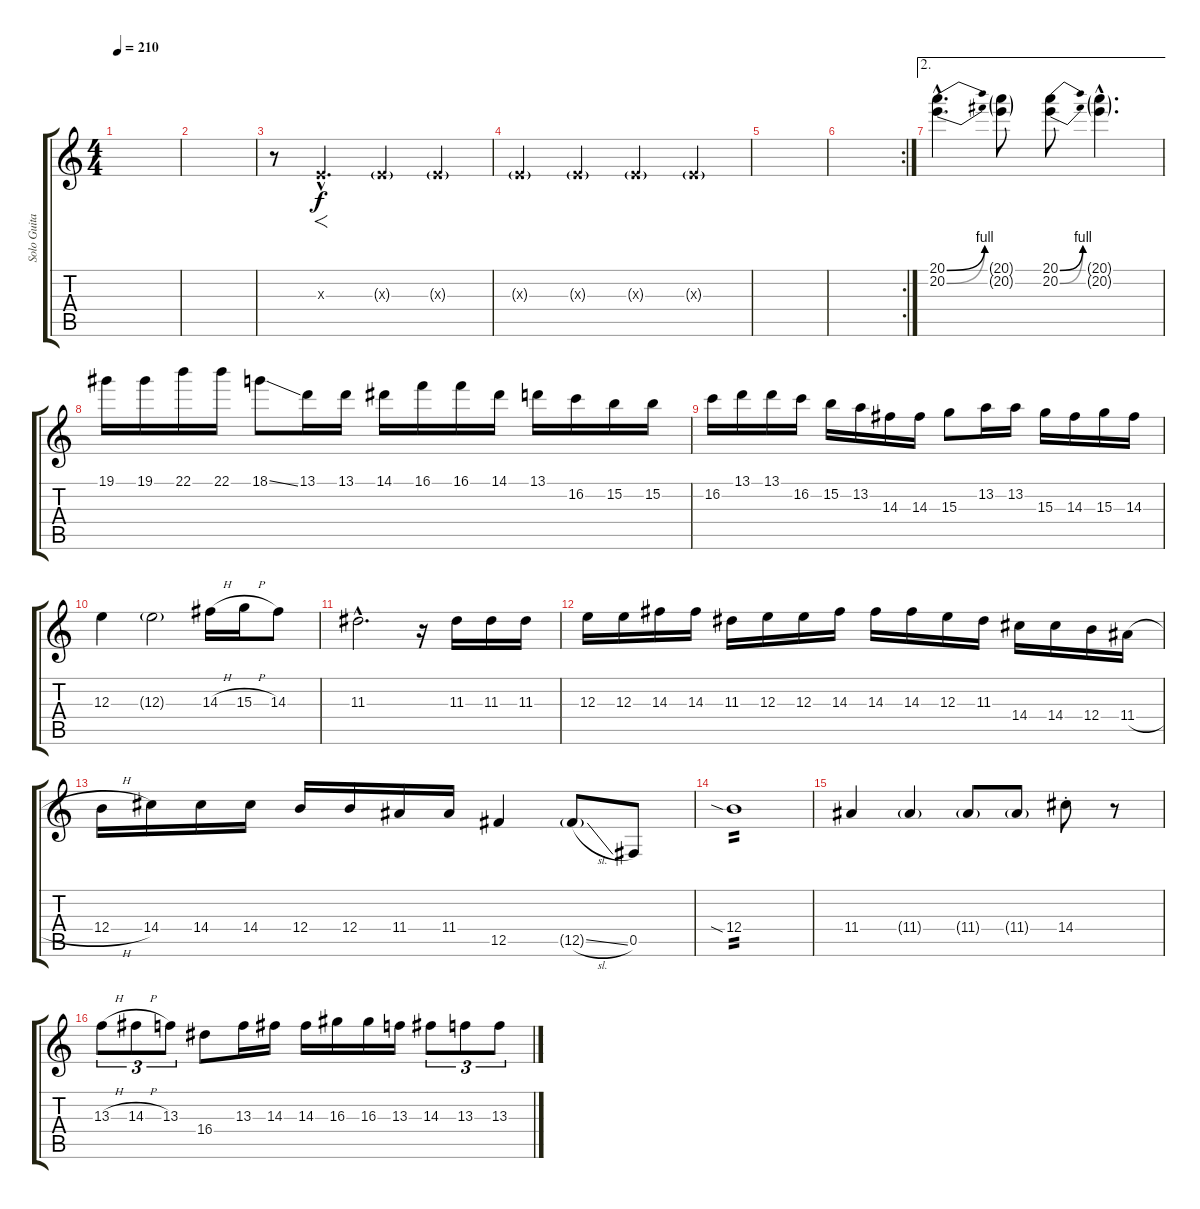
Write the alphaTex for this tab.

\track ("Solo Guitar" "Solo Guita") {instrument distortionguitar}
\staff {score tabs}
\tuning (Db4 Ab3 E3 B2 Gb2 Db2) {hide}
\ts (4 4)
\tempo 210
\clef g2
\ks c
|
|
r.8 0.3{hac x}.4{f d} 0.3{g x}.4 0.3{g x}.4 |
0.3{g x}.4 0.3{g x}.4 0.3{g x}.4 0.3{g x}.4 |
|
\rc 2
|
\ae 2
(20.1{be (bend 0 0 60 4) hac} 20.2{be (bend 0 0 60 4) hac}).4{d} (20.1{g} 20.2{g}).8 (20.1{be (bend 0 0 60 4)} 20.2{be (bend 0 0 60 4)}).8 (20.1{g hac} 20.2{g hac}).4{d} |
19.1.16 19.1.16 22.1.16 22.1.16 18.1{ss}.8 13.1.16 13.1.16 14.1.16 16.1.16 16.1.16 14.1.16 13.1.16 16.2.16 15.2.16 15.2.16 |
16.2.16 13.1.16 13.1.16 16.2.16 15.2.16 13.2.16 14.3.16 14.3.16 15.3.8 13.2.16 13.2.16 15.3.16 14.3.16 15.3.16 14.3.16 |
12.3.4 12.3{g}.2 14.3{h}.16 15.3{h}.16 14.3.8 |
11.3{hac}.2{d} r.16 11.3.16 11.3.16 11.3.16 |
12.3.16 12.3.16 14.3.16 14.3.16 11.3.16 12.3.16 12.3.16 14.3.16 14.3.16 14.3.16 12.3.16 11.3.16 14.4.16 14.4.16 12.4.16 11.4{h}.16 |
12.4{h}.16 14.4.16 14.4.16 14.4.16 12.4.16 12.4.16 11.4.16 11.4.16 12.5.4 12.5{sl g}.8 0.5.8 |
12.4{sia}.1{tp 2} |
11.4.4 11.4{g}.4 11.4{g}.8 11.4{g}.8 14.4{st}.8 r.8 |
13.3{h}.8{tu (3 2)} 14.3{h}.8{tu (3 2)} 13.3.8{tu (3 2)} 16.4.8 13.3.16 14.3.16 14.3.16 16.3.16 16.3.16 13.3.16 14.3.8{tu (3 2)} 13.3.8{tu (3 2)} 13.3.8{tu (3 2)}
